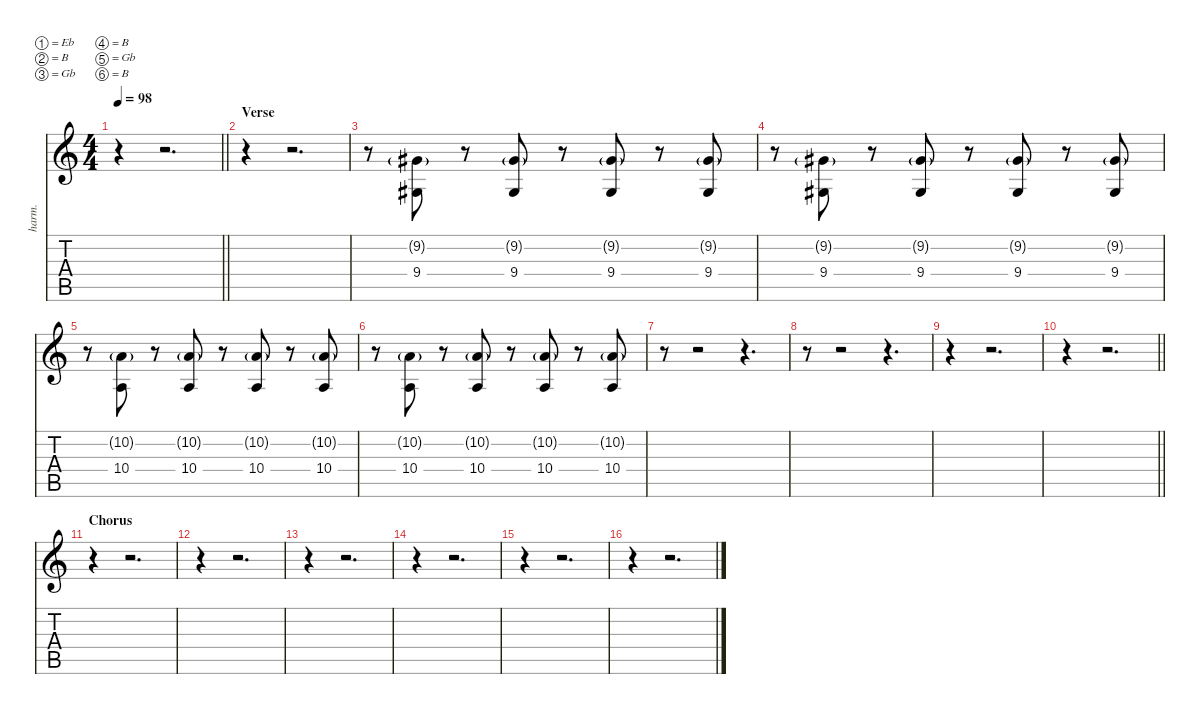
\defaultSystemsLayout 4
\hideDynamics
\bracketExtendMode nobrackets
\otherSystemsTrackNameOrientation horizontal
\track ("Dave Young (Melodica)" "harm.") {instrument harmonica}
\staff {score tabs}
\tuning (Eb4 B3 Gb3 B2 Gb2 B1)
\ts (4 4)
\tempo 98
\clef g2
\barLineRight lightlight
\ks c
r.4{dy f beam Down} r.2{d beam Down} |
\section ("" "Verse")
r.4{beam Down} r.2{d beam Down} |
r.8{beam Down} (9.2{g acc #} 9.4{acc #}).8{beam Up} r.8{beam Up} (9.2{g acc #} 9.4{acc #}).8{beam Up} r.8{beam Up} (9.2{g acc #} 9.4{acc #}).8{beam Up} r.8{beam Up} (9.2{g acc #} 9.4{acc #}).8{beam Up} |
r.8{beam Down} (9.2{g acc #} 9.4{acc #}).8{beam Up} r.8{beam Up} (9.2{g acc #} 9.4{acc #}).8{beam Up} r.8{beam Up} (9.2{g acc #} 9.4{acc #}).8{beam Up} r.8{beam Up} (9.2{g acc #} 9.4{acc #}).8{beam Up} |
r.8{beam Down} (10.2{g} 10.4).8{beam Up} r.8{beam Up} (10.2{g} 10.4).8{beam Up} r.8{beam Up} (10.2{g} 10.4).8{beam Up} r.8{beam Up} (10.2{g} 10.4).8{beam Up} |
r.8{beam Down} (10.2{g} 10.4).8{beam Up} r.8{beam Up} (10.2{g} 10.4).8{beam Up} r.8{beam Up} (10.2{g} 10.4).8{beam Up} r.8{beam Up} (10.2{g} 10.4).8{beam Up} |
r.8{beam Down} r.2{beam Down} r.4{d beam Down} |
r.8{beam Down} r.2{beam Down} r.4{d beam Down} |
r.4{beam Down} r.2{d beam Down} |
\barLineRight lightlight
r.4{beam Down} r.2{d beam Down} |
\section ("" "Chorus")
r.4{beam Down} r.2{d beam Down} |
r.4{beam Down} r.2{d beam Down} |
r.4{beam Down} r.2{d beam Down} |
r.4{beam Down} r.2{d beam Down} |
r.4{beam Down} r.2{d beam Down} |
r.4{beam Down} r.2{d beam Down}
